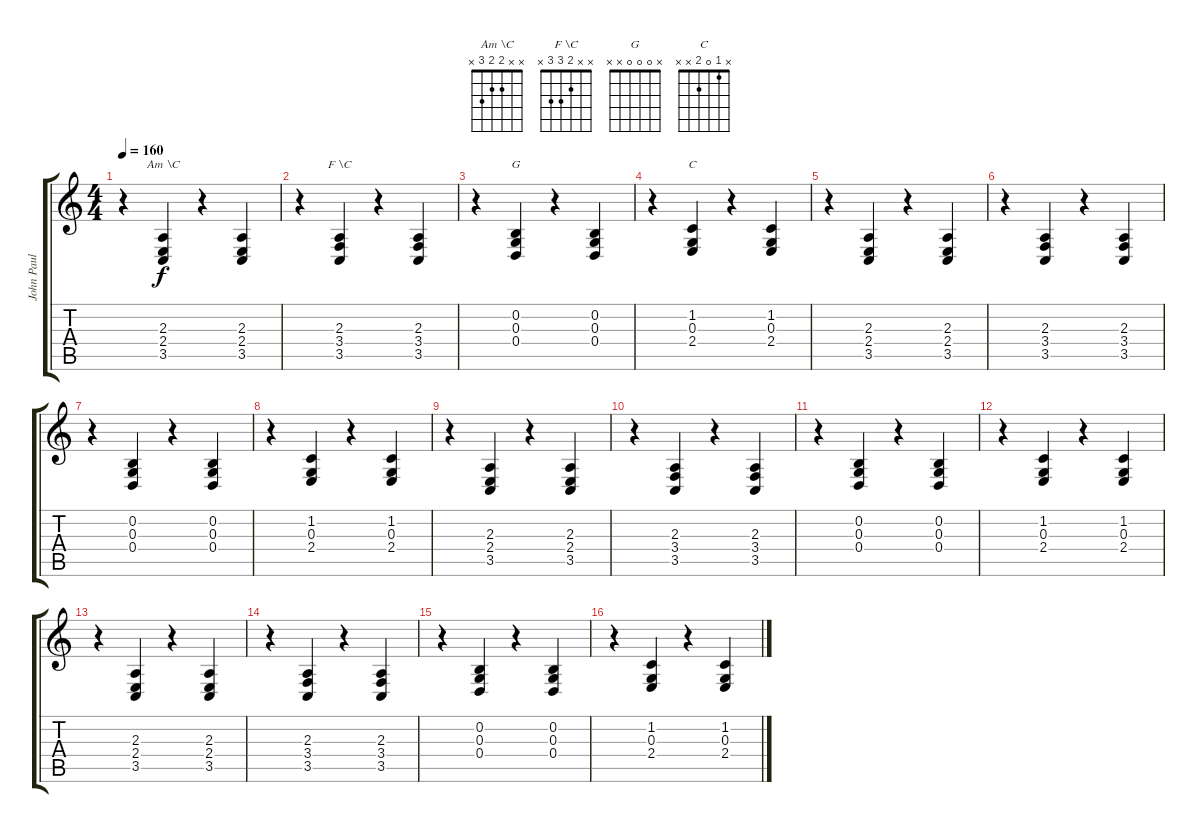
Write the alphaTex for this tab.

\track ("John Paul Jones - Piano" "John Paul ") {instrument electricpiano1}
\staff {score tabs}
\tuning (E4 B3 G3 D3 A2 E2) {hide}
\chord ("Am \\C" x x 2 2 3 x)
\chord ("F \\C" x x 2 3 3 x)
\chord ("G" x 0 0 0 x x)
\chord ("C" x 1 0 2 x x)
\ts (4 4)
\tempo 160
\clef g2
\ks c
r.4{dy f} (2.3 2.4 3.5).4{ch "Am \\C"} r.4 (2.3 2.4 3.5).4 |
r.4 (2.3 3.4 3.5).4{ch "F \\C"} r.4 (2.3 3.4 3.5).4 |
r.4 (0.2 0.3 0.4).4{ch "G"} r.4 (0.2 0.3 0.4).4 |
r.4 (1.2 0.3 2.4).4{ch "C"} r.4 (1.2 0.3 2.4).4 |
r.4 (2.3 2.4 3.5).4 r.4 (2.3 2.4 3.5).4 |
r.4 (2.3 3.4 3.5).4 r.4 (2.3 3.4 3.5).4 |
r.4 (0.2 0.3 0.4).4 r.4 (0.2 0.3 0.4).4 |
r.4 (1.2 0.3 2.4).4 r.4 (1.2 0.3 2.4).4 |
r.4 (2.3 2.4 3.5).4 r.4 (2.3 2.4 3.5).4 |
r.4 (2.3 3.4 3.5).4 r.4 (2.3 3.4 3.5).4 |
r.4 (0.2 0.3 0.4).4 r.4 (0.2 0.3 0.4).4 |
r.4 (1.2 0.3 2.4).4 r.4 (1.2 0.3 2.4).4 |
r.4 (2.3 2.4 3.5).4 r.4 (2.3 2.4 3.5).4 |
r.4 (2.3 3.4 3.5).4 r.4 (2.3 3.4 3.5).4 |
r.4 (0.2 0.3 0.4).4 r.4 (0.2 0.3 0.4).4 |
r.4 (1.2 0.3 2.4).4 r.4 (1.2 0.3 2.4).4
